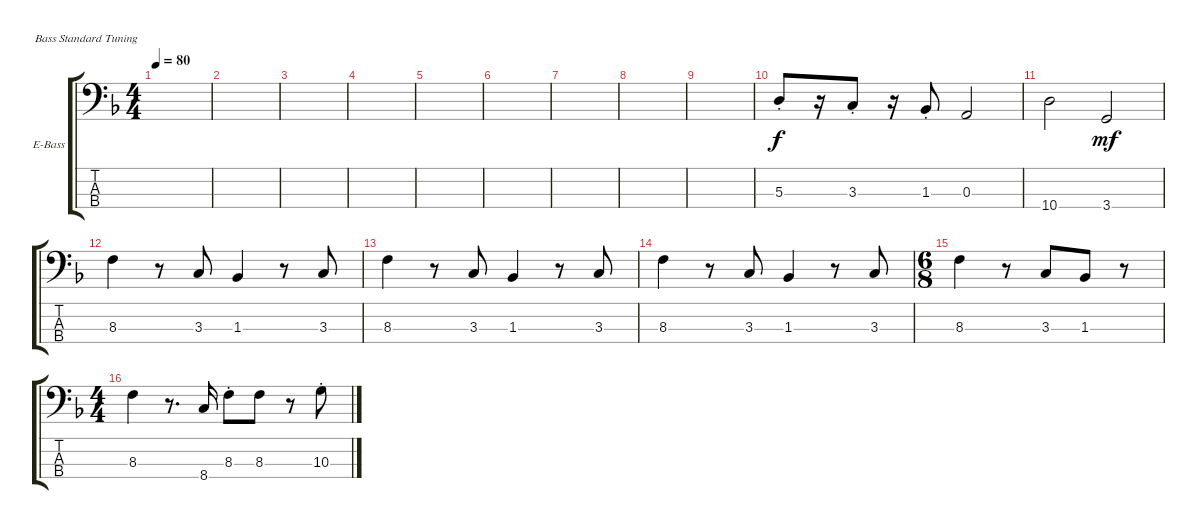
\defaultSystemsLayout 4
\bracketExtendMode groupsimilarinstruments
\firstSystemTrackNameOrientation horizontal
\otherSystemsTrackNameOrientation horizontal
\track ("Electric Bass" "E-Bass") {instrument electricbassfinger}
\staff {score tabs}
\tuning (G2 D2 A1 E1)
\ts (4 4)
\tempo 80
\clef f4
\ks f
|
|
|
|
|
|
|
|
|
5.3{st}.8 r.16 3.3{st}.8 r.16 1.3{st}.8 0.3.2 |
10.4.2 3.4.2{dy mf} |
8.3.4 r.8 3.3.8 1.3.4 r.8 3.3.8 |
8.3.4 r.8 3.3.8 1.3.4 r.8 3.3.8 |
8.3.4 r.8 3.3.8 1.3.4 r.8 3.3.8 |
\ts (6 8)
8.3.4 r.8 3.3.8 1.3.8 r.8 |
\ts (4 4)
8.3.4 r.8{d} 8.4.16 8.3{st}.8 8.3.8 r.8 10.3{st}.8
